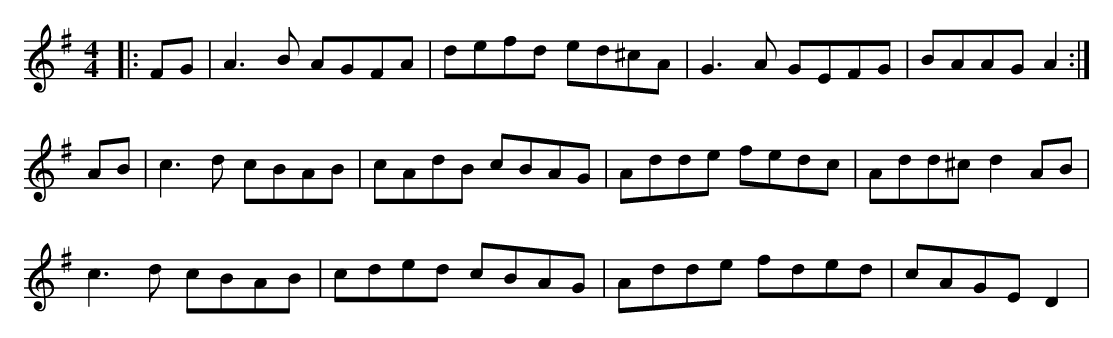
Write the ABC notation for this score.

X:1
M:4/4
K:Dmix
|:FG|A3B AGFA|defd ed^cA|G3A GEFG|BAAG A2:|
AB|c3d cBAB|cAdB cBAG|Adde fedc|Add^c d2AB|
c3d cBAB|cded cBAG|Adde fded|cAGE D2|
